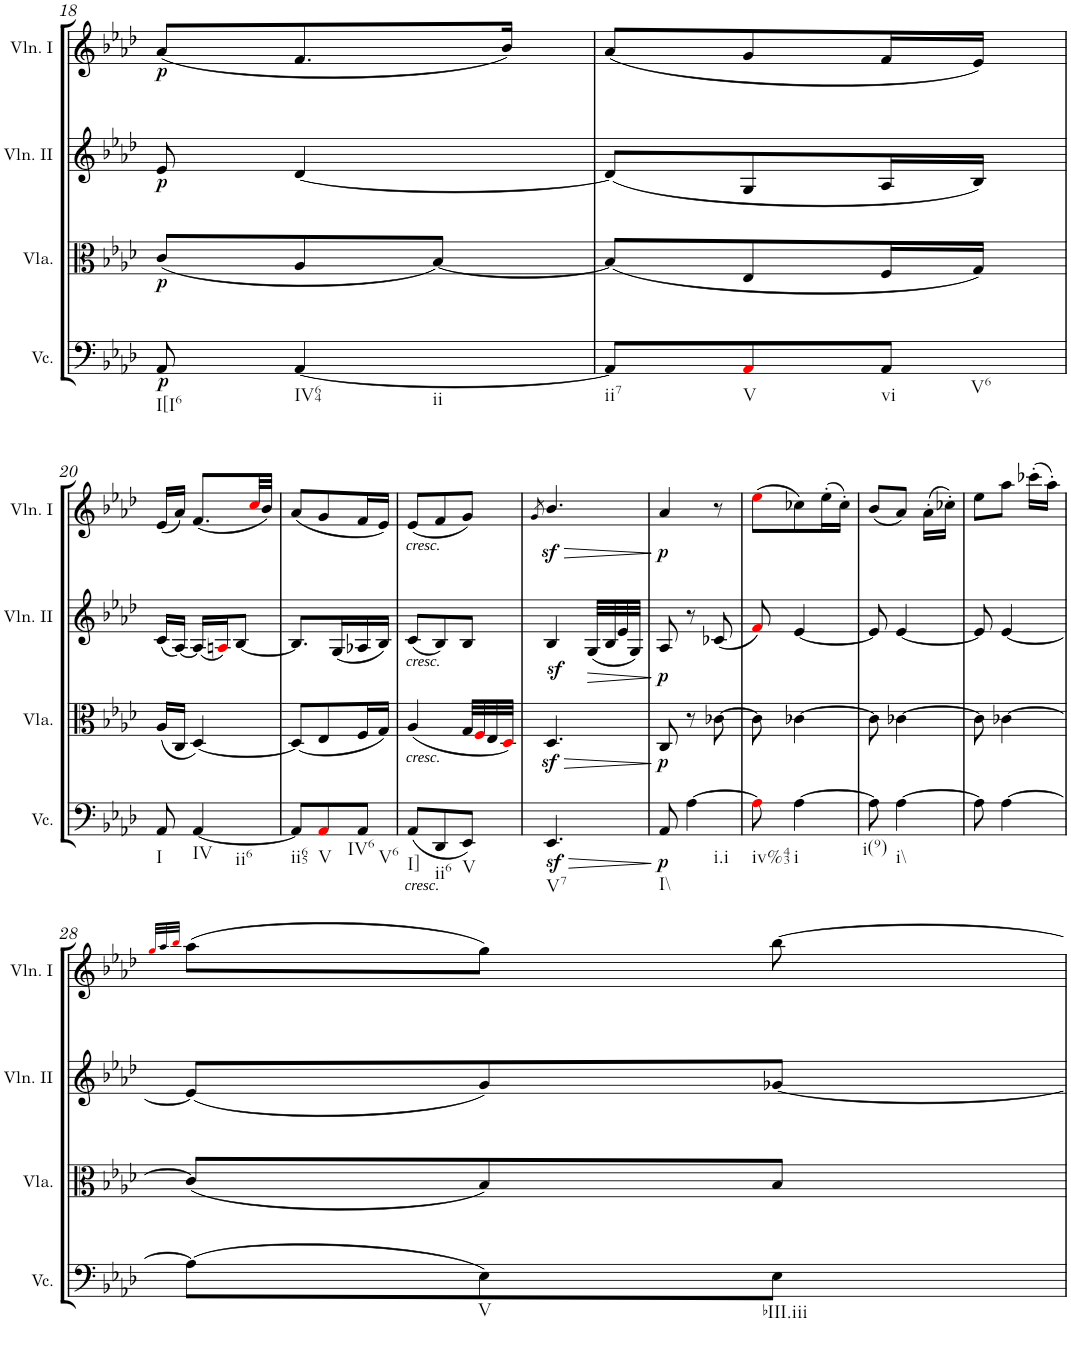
**kern	**dynam	**kern	**dynam	**kern	**dynam	**kern	**dynam
*part4	*part4	*part3	*part3	*part2	*part2	*part1	*part1
*staff4	*staff4	*staff3	*staff3	*staff2	*staff2	*staff1	*staff1
*I"Violoncello	*	*I"Viola	*	*I"Violin II	*	*I"Violin I	*
*I'Vc.	*	*I'Vla.	*	*I'Vln. II	*	*I'Vln. I	*
!!LO:PB:g=z
*clefF4	*	*clefC3	*	*clefG2	*	*clefG2	*
*k[b-e-a-d-]	*	*k[b-e-a-d-]	*	*k[b-e-a-d-]	*	*k[b-e-a-d-]	*
*A-:	*	*A-:	*	*A-:	*	*A-:	*
*M3/8	*	*M3/8	*	*M3/8	*	*M3/8	*
=18	=18	=18	=18	=18	=18	=18	=18
!LO:TX:b:t=I[I6	!	!	!	!	!	!	!
!	!LO:DY:b	!	!LO:DY:b	!	!LO:DY:b	!	!LO:DY:b
8AA-/	p	(8c/L	p	8e-/	p	(8a-/L	p
!LO:TX:b:t=IV64	!	!	!	!	!	!	!
!LO:TX:b:t=ii	!	!	!	!	!	!	!
[4AA-/	.	8A-/	.	[4d-/	.	8.f/	.
.	.	[8B-/J)	.	.	.	.	.
.	.	.	.	.	.	16b-/Jk)	.
=19	=19	=19	=19	=19	=19	=19	=19
!LO:TX:b:t=ii7	!	!	!	!	!	!	!
8AA-/L]	.	(8B-/L]	.	(8d-/L]	.	(8a-/L	.
!LO:TX:b:t=V	!	!	!	!	!	!	!
8AA-i/	.	8E-/	.	8G/	.	8g/	.
!LO:TX:b:t=vi	!	!	!	!	!	!	!
!LO:TX:b:t=V6	!	!	!	!	!	!	!
8AA-/J	.	16F/L	.	16A-/L	.	16f/L	.
.	.	16G/JJ)	.	16B-/JJ)	.	16e-/JJ)	.
!!LO:LB:g=z
=20	=20	=20	=20	=20	=20	=20	=20
!LO:TX:b:t=I	!	!	!	!	!	!	!
8AA-/	.	(16A-/LL	.	(16c/LL	.	(16e-/LL	.
.	.	16C/JJ	.	[16A-/JJ)	.	16a-/JJ)	.
!LO:TX:b:t=IV	!	!	!	!	!	!	!
!LO:TX:b:t=ii6	!	!	!	!	!	!	!
[4AA-/	.	[4D-/)	.	(16A-/LL]	.	(8.f/L	.
.	.	.	.	16Ani/J)	.	.	.
.	.	.	.	[8B-/J	.	.	.
.	.	.	.	.	.	32cci/LL	.
.	.	.	.	.	.	32b-/JJJ)	.
=21	=21	=21	=21	=21	=21	=21	=21
!LO:TX:b:t=ii65	!	!	!	!	!	!	!
8AA-/L]	.	(8D-/L]	.	8.B-/L]	.	(8a-/L	.
!LO:TX:b:t=V	!	!	!	!	!	!	!
8AA-i/	.	8E-/	.	.	.	8g/	.
.	.	.	.	(16G/L	.	.	.
!LO:TX:b:t=IV6	!	!	!	!	!	!	!
!LO:TX:b:t=V6	!	!	!	!	!	!	!
8AA-/J	.	16F/L	.	16A-X/	.	16f/L	.
.	.	16G/JJ)	.	16B-/JJ)	.	16e-/JJ)	.
=22	=22	=22	=22	=22	=22	=22	=22
!	!	!	!	!	!	!LO:TX:b:i:t=cresc.	!
!	!	!	!	!LO:TX:b:i:t=cresc.	!	!	!
!	!	!LO:TX:b:i:t=cresc.	!	!	!	!	!
!LO:TX:b:i:t=cresc.	!	!	!	!	!	!	!
!LO:TX:b:t=I]	!	!	!	!	!	!	!
(8AA-/L	.	(4A-/	.	(8c/L	.	(8e-/L	.
!LO:TX:b:t=ii6	!	!	!	!	!	!	!
8DD-/	.	.	.	8B-/)	.	8f/	.
!LO:TX:b:t=V	!	!	!	!	!	!	!
8EE-/J)	.	32G/LLL	.	8B-/J	.	8g/J)	.
.	.	32Fi/	.	.	.	.	.
.	.	32E-/	.	.	.	.	.
.	.	32D-i/JJJ)	.	.	.	.	.
=23	=23	=23	=23	=23	=23	=23	=23
.	.	.	.	.	.	8qg/	.
!LO:TX:b:t=V7	!	!	!	!	!	!	!
!	!LO:HP:b	!	!LO:HP:b	!	!	!	!
4.EE-z</	>	4.D-z>/	>	4B-/	.	4.b-z</	.
!	!	!	!	!	!LO:HP:b	!	!
.	.	.	.	(32G/LLL	>	.	.
.	.	.	.	32B-/	.	.	.
.	.	.	.	32e-/	.	.	.
.	.	.	.	32G/JJJ)	.	.	.
.	]	.	]	.	]	.	.
=24	=24	=24	=24	=24	=24	=24	=24
!LO:TX:b:t=I\\	!	!	!	!	!	!	!
!	!LO:DY:b	!	!LO:DY:b	!	!LO:DY:b	!	!LO:DY:b
8AA-/	p	8C/	p	8A-/	p	4a-/	p
!LO:TX:b:t=i.i	!	!	!	!	!	!	!
[4A-\	.	8r	.	8r	.	.	.
.	.	[8c-X\	.	(8c-X/	.	8r	.
=25	=25	=25	=25	=25	=25	=25	=25
!LO:TX:b:t=iv%43	!	!	!	!	!	!	!
8A-i\]	.	8c-\]	.	8fi/)	.	(8ee-i\L	.
!LO:TX:b:t=i	!	!	!	!	!	!	!
[4A-\	.	[4c-X\	.	[4e-/	.	8cc-X\)	.
.	.	.	.	.	.	(16ee-'\L	.
.	.	.	.	.	.	16cc-'\JJ)	.
=26	=26	=26	=26	=26	=26	=26	=26
!LO:TX:b:t=i(9)	!	!	!	!	!	!	!
8A-\]	.	8c-\]	.	8e-/]	.	(8b-/L	.
!LO:TX:b:t=i\\	!	!	!	!	!	!	!
[4A-\	.	[4c-X\	.	[4e-/	.	8a-/J)	.
.	.	.	.	.	.	(16a-'\LL	.
.	.	.	.	.	.	16cc-X'\JJ)	.
=27	=27	=27	=27	=27	=27	=27	=27
8A-\]	.	8c-\]	.	8e-/]	.	8ee-\L	.
[4A-\	.	[4c-X\	.	[4e-/	.	8aa-\J	.
.	.	.	.	.	.	(16ccc-X'\LL	.
.	.	.	.	.	.	16aa-'\JJ)	.
!!LO:LB:g=z
=28	=28	=28	=28	=28	=28	=28	=28
.	.	.	.	.	.	32qggi/LLL	.
.	.	.	.	.	.	32qaa-/	.
.	.	.	.	.	.	32qbb-i/JJJ	.
(8A-\L]	.	(8c-/L]	.	(8e-/L]	.	(8aa-\L	.
!LO:TX:b:t=V	!	!	!	!	!	!	!
8E-\)	.	8B-/)	.	8g/)	.	8gg\J)	.
!LO:TX:b:t=bIII.iii	!	!	!	!	!	!	!
8E-\J	.	8B-/J	.	[8g-X/J	.	[8bb-\	.
=	=	=	=	=	=	=	=
*-	*-	*-	*-	*-	*-	*-	*-
